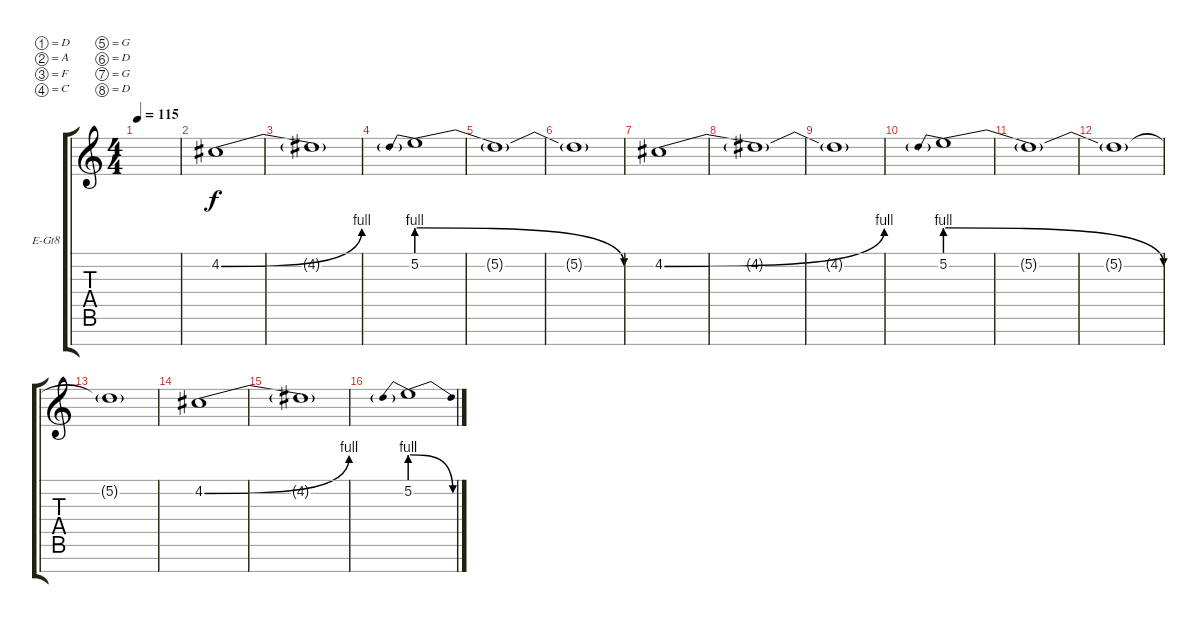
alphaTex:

\bracketExtendMode groupsimilarinstruments
\firstSystemTrackNameOrientation horizontal
\otherSystemsTrackNameOrientation horizontal
\track ("Tape Delay" "E-Gt8") {instrument overdrivenguitar}
\staff {score tabs}
\tuning (D4 A3 F3 C3 G2 D2 G1 D1)
\ts (4 4)
\tempo 115
\clef g2
\ks c
|
4.2{be (bend 0 0 60 4)}.1 |
4.2{t}.1 |
5.2{be (prebendrelease 0 4 59.4 0)}.1 |
5.2{t}.1 |
5.2{t}.1 |
4.2{be (bend 0 0 59.4 4)}.1 |
4.2{t}.1 |
4.2{t}.1 |
5.2{be (prebendrelease 0 4 59.4 0)}.1 |
5.2{t}.1 |
5.2{t}.1 |
5.2{t}.1 |
4.2{be (bend 0 0 60 4)}.1 |
4.2{t}.1 |
5.2{be (prebendrelease 0 4 59.4 0)}.1
